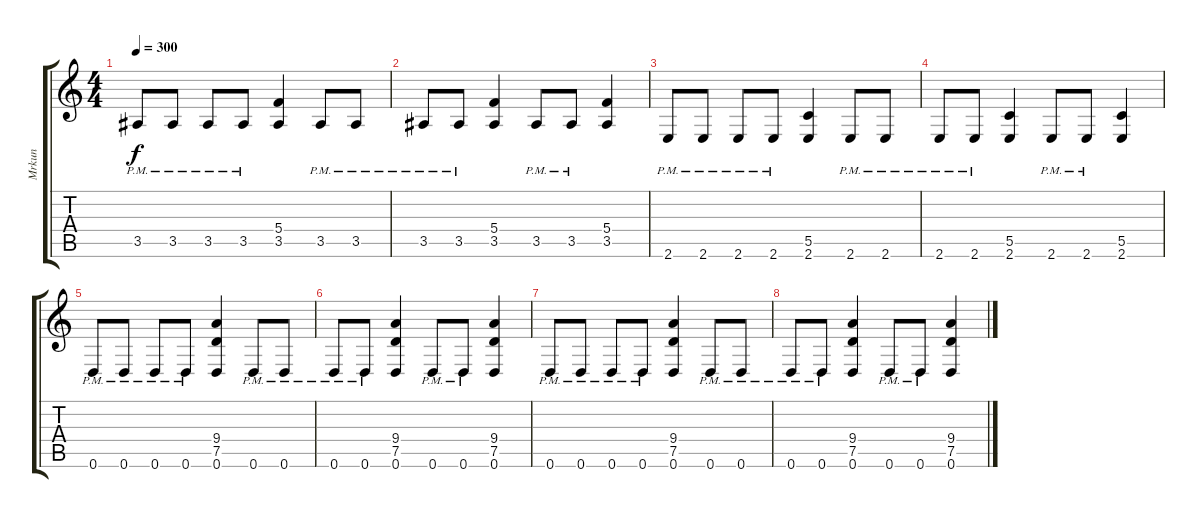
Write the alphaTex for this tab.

\track ("Mrkun" "Mrkun") {instrument distortionguitar}
\staff {score tabs}
\tuning (D4 A3 F3 C3 G2 D2) {hide}
\ts (4 4)
\tempo 300
\clef g2
\ks c
3.5{pm}.8{dy f} 3.5{pm}.8 3.5{pm}.8 3.5{pm}.8 (5.4 3.5).4 3.5{pm}.8 3.5{pm}.8 |
3.5{pm}.8 3.5{pm}.8 (5.4 3.5).4 3.5{pm}.8 3.5{pm}.8 (5.4 3.5).4 |
2.6{pm}.8 2.6{pm}.8 2.6{pm}.8 2.6{pm}.8 (5.5 2.6).4 2.6{pm}.8 2.6{pm}.8 |
2.6{pm}.8 2.6{pm}.8 (5.5 2.6).4 2.6{pm}.8 2.6{pm}.8 (5.5 2.6).4 |
0.6{pm}.8 0.6{pm}.8 0.6{pm}.8 0.6{pm}.8 (9.4 7.5 0.6).4 0.6{pm}.8 0.6{pm}.8 |
0.6{pm}.8 0.6{pm}.8 (9.4 7.5 0.6).4 0.6{pm}.8 0.6{pm}.8 (9.4 7.5 0.6).4 |
0.6{pm}.8 0.6{pm}.8 0.6{pm}.8 0.6{pm}.8 (9.4 7.5 0.6).4 0.6{pm}.8 0.6{pm}.8 |
0.6{pm}.8 0.6{pm}.8 (9.4 7.5 0.6).4 0.6{pm}.8 0.6{pm}.8 (9.4 7.5 0.6).4
